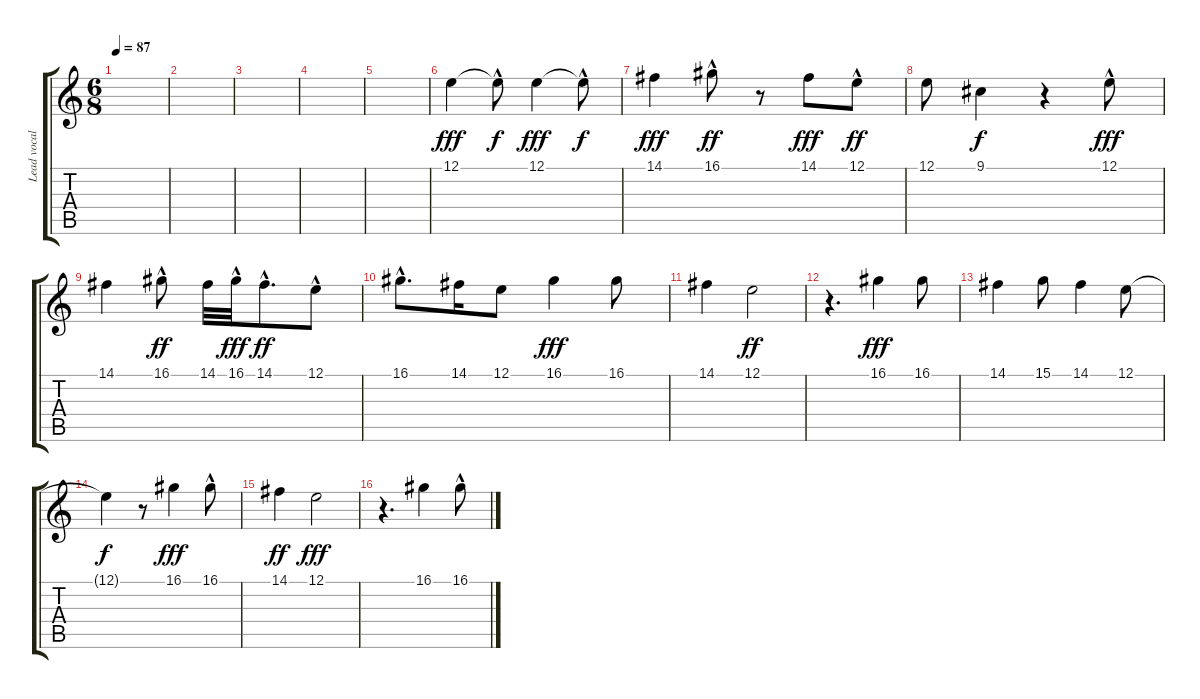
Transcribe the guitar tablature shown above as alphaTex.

\track ("Lead vocal" "Lead vocal") {instrument rockorgan}
\staff {score tabs}
\tuning (E4 B3 G3 D3 A2 E2) {hide}
\ts (6 8)
\tempo 87
\clef g2
\ks c
|
|
|
|
|
12.1.4{dy fff} 12.1{hac t}.8{dy f} 12.1.4{dy fff} 12.1{hac t}.8{dy f} |
14.1.4{dy fff} 16.1{hac}.8{dy ff} r.8 14.1.8{dy fff} 12.1{hac}.8{dy ff} |
12.1.8 9.1.4{dy f} r.4 12.1{hac}.8{dy fff} |
14.1.4 16.1{hac}.8{dy ff} 14.1.32 16.1{hac}.32{dy fff} 14.1{hac}.8{d dy ff} 12.1{hac}.8 |
16.1{hac}.8{d} 14.1.16 12.1.8 16.1.4{dy fff} 16.1.8 |
14.1.4 12.1.2{dy ff} |
r.4{d} 16.1.4{dy fff} 16.1.8 |
14.1.4 15.1.8 14.1.4 12.1.8 |
12.1{t}.4{dy f} r.8 16.1.4{dy fff} 16.1{hac}.8 |
14.1.4{dy ff} 12.1.2{dy fff} |
r.4{d} 16.1.4 16.1{hac}.8
